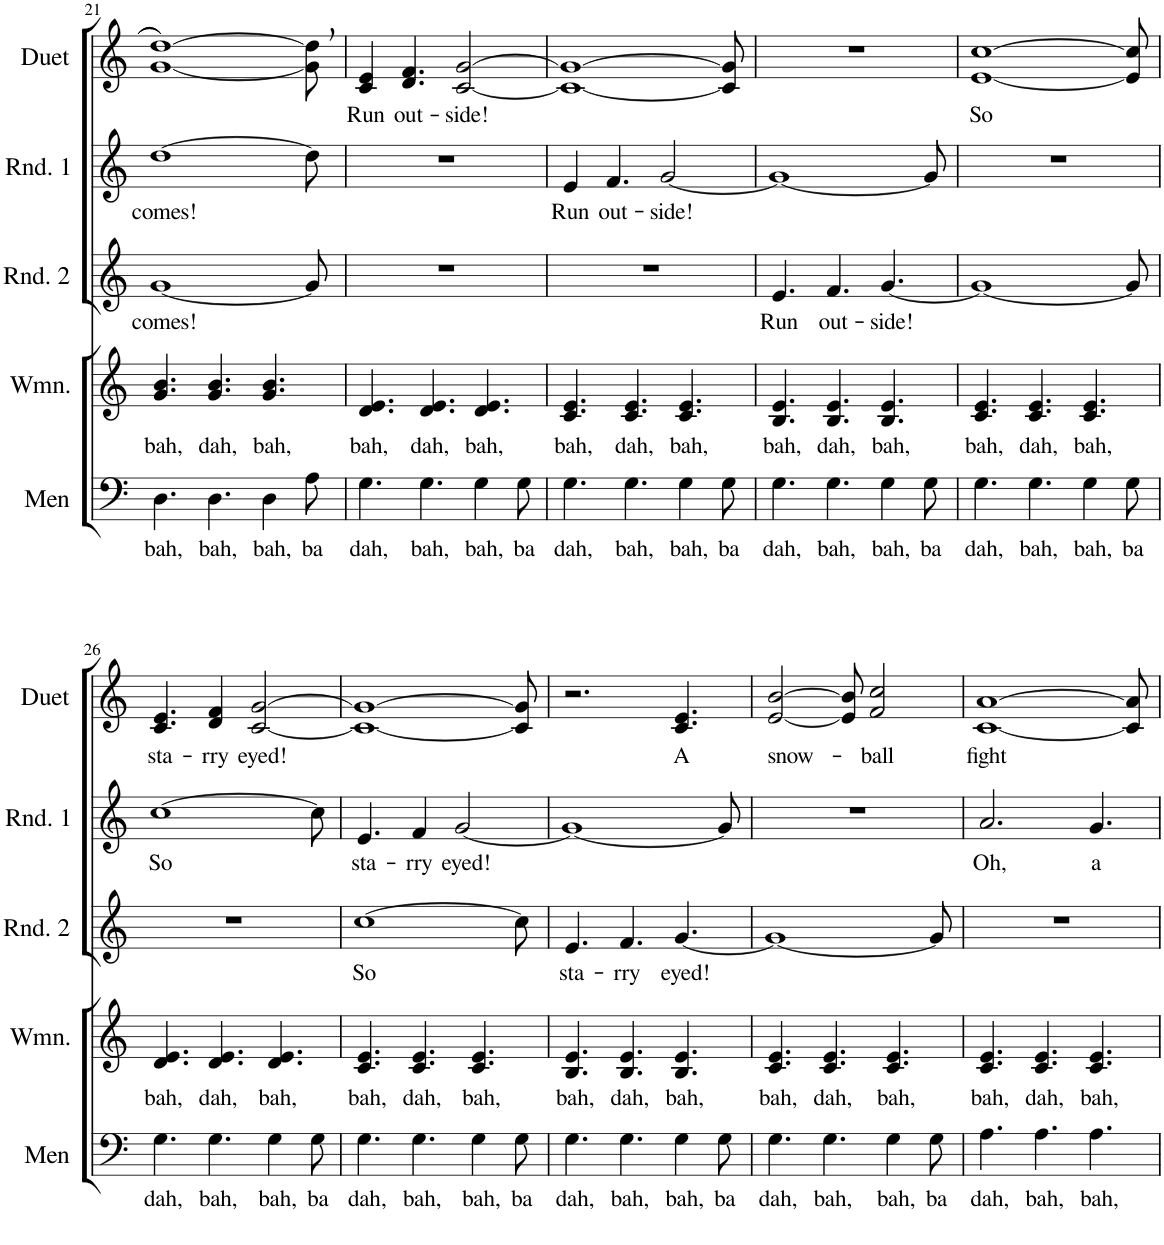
**kern	**text	**kern	**text	**kern	**text	**kern	**text	**kern	**text
*part5	*part5	*part4	*part4	*part3	*part3	*part2	*part2	*part1	*part1
*staff5	*staff5	*staff4	*staff4	*staff3	*staff3	*staff2	*staff2	*staff1	*staff1
*I"Men	*	*I"Women	*	*I"Round 2	*	*I"Round 1	*	*I"Duet	*
*I'Men	*	*I'Wmn.	*	*I'Rnd. 2	*	*I'Rnd. 1	*	*I'Duet	*
!!LO:PB:g=z
*clefF4	*	*clefG2	*	*clefG2	*	*clefG2	*	*clefG2	*
*k[]	*	*k[]	*	*k[]	*	*k[]	*	*k[]	*
*M9/8	*	*M9/8	*	*M9/8	*	*M9/8	*	*M9/8	*
=21	=21	=21	=21	=21	=21	=21	=21	=21	=21
!	!LO:LY:b	!	!LO:LY:b	!	!LO:LY:b	!	!LO:LY:b	!	!
4.D\	bah,	4.g/ 4.b/	bah,	[1g	comes!	[1dd	comes!	[1g [1dd	.
!	!LO:LY:b	!	!LO:LY:b	!	!	!	!	!	!
4.D\	bah,	4.g/ 4.b/	dah,	.	.	.	.	.	.
!	!LO:LY:b	!	!LO:LY:b	!	!	!	!	!	!
4D\	bah,	4.g/ 4.b/	bah,	.	.	.	.	.	.
!	!LO:LY:b	!	!	!	!	!	!	!	!
8A\	ba	.	.	8g/]	.	8dd\]	.	8g\], 8dd\],	.
=22	=22	=22	=22	=22	=22	=22	=22	=22	=22
!	!LO:LY:b	!	!LO:LY:b	!	!	!	!	!	!LO:LY:b
4.G\	dah,	4.d/ 4.e/	bah,	8%9r	.	8%9r	.	4c/ 4e/	Run
!	!	!	!	!	!	!	!	!	!LO:LY:b
.	.	.	.	.	.	.	.	4.d/ 4.f/	out-
!	!LO:LY:b	!	!LO:LY:b	!	!	!	!	!	!
4.G\	bah,	4.d/ 4.e/	dah,	.	.	.	.	.	.
!	!	!	!	!	!	!	!	!	!LO:LY:b
.	.	.	.	.	.	.	.	[2c/ [2g/	-side!
!	!LO:LY:b	!	!LO:LY:b	!	!	!	!	!	!
4G\	bah,	4.d/ 4.e/	bah,	.	.	.	.	.	.
!	!LO:LY:b	!	!	!	!	!	!	!	!
8G\	ba	.	.	.	.	.	.	.	.
=23	=23	=23	=23	=23	=23	=23	=23	=23	=23
!	!LO:LY:b	!	!LO:LY:b	!	!	!	!LO:LY:b	!	!
4.G\	dah,	4.c/ 4.e/	bah,	8%9r	.	4e/	Run	1c_ 1g_	.
!	!	!	!	!	!	!	!LO:LY:b	!	!
.	.	.	.	.	.	4.f/	out-	.	.
!	!LO:LY:b	!	!LO:LY:b	!	!	!	!	!	!
4.G\	bah,	4.c/ 4.e/	dah,	.	.	.	.	.	.
!	!	!	!	!	!	!	!LO:LY:b	!	!
.	.	.	.	.	.	[2g/	-side!	.	.
!	!LO:LY:b	!	!LO:LY:b	!	!	!	!	!	!
4G\	bah,	4.c/ 4.e/	bah,	.	.	.	.	.	.
!	!LO:LY:b	!	!	!	!	!	!	!	!
8G\	ba	.	.	.	.	.	.	8c/] 8g/]	.
=24	=24	=24	=24	=24	=24	=24	=24	=24	=24
!	!LO:LY:b	!	!LO:LY:b	!	!LO:LY:b	!	!	!	!
4.G\	dah,	4.B/ 4.e/	bah,	4.e/	Run	1g_	.	8%9r	.
!	!LO:LY:b	!	!LO:LY:b	!	!LO:LY:b	!	!	!	!
4.G\	bah,	4.B/ 4.e/	dah,	4.f/	out-	.	.	.	.
!	!LO:LY:b	!	!LO:LY:b	!	!LO:LY:b	!	!	!	!
4G\	bah,	4.B/ 4.e/	bah,	[4.g/	-side!	.	.	.	.
!	!LO:LY:b	!	!	!	!	!	!	!	!
8G\	ba	.	.	.	.	8g/]	.	.	.
=25	=25	=25	=25	=25	=25	=25	=25	=25	=25
!	!LO:LY:b	!	!LO:LY:b	!	!	!	!	!	!LO:LY:b
4.G\	dah,	4.c/ 4.e/	bah,	1g_	.	8%9r	.	[1e [1cc	So
!	!LO:LY:b	!	!LO:LY:b	!	!	!	!	!	!
4.G\	bah,	4.c/ 4.e/	dah,	.	.	.	.	.	.
!	!LO:LY:b	!	!LO:LY:b	!	!	!	!	!	!
4G\	bah,	4.c/ 4.e/	bah,	.	.	.	.	.	.
!	!LO:LY:b	!	!	!	!	!	!	!	!
8G\	ba	.	.	8g/]	.	.	.	8e/] 8cc/]	.
!!LO:LB:g=z
=26	=26	=26	=26	=26	=26	=26	=26	=26	=26
!	!LO:LY:b	!	!LO:LY:b	!	!	!	!LO:LY:b	!	!LO:LY:b
4.G\	dah,	4.d/ 4.e/	bah,	8%9r	.	[1cc	So	4.c/ 4.e/	sta-
!	!LO:LY:b	!	!LO:LY:b	!	!	!	!	!	!LO:LY:b
4.G\	bah,	4.d/ 4.e/	dah,	.	.	.	.	4d/ 4f/	-rry
!	!	!	!	!	!	!	!	!	!LO:LY:b
.	.	.	.	.	.	.	.	[2c/ [2g/	eyed!
!	!LO:LY:b	!	!LO:LY:b	!	!	!	!	!	!
4G\	bah,	4.d/ 4.e/	bah,	.	.	.	.	.	.
!	!LO:LY:b	!	!	!	!	!	!	!	!
8G\	ba	.	.	.	.	8cc\]	.	.	.
=27	=27	=27	=27	=27	=27	=27	=27	=27	=27
!	!LO:LY:b	!	!LO:LY:b	!	!LO:LY:b	!	!LO:LY:b	!	!
4.G\	dah,	4.c/ 4.e/	bah,	[1cc	So	4.e/	sta-	1c_ 1g_	.
!	!LO:LY:b	!	!LO:LY:b	!	!	!	!LO:LY:b	!	!
4.G\	bah,	4.c/ 4.e/	dah,	.	.	4f/	-rry	.	.
!	!	!	!	!	!	!	!LO:LY:b	!	!
.	.	.	.	.	.	[2g/	eyed!	.	.
!	!LO:LY:b	!	!LO:LY:b	!	!	!	!	!	!
4G\	bah,	4.c/ 4.e/	bah,	.	.	.	.	.	.
!	!LO:LY:b	!	!	!	!	!	!	!	!
8G\	ba	.	.	8cc\]	.	.	.	8c/] 8g/]	.
=28	=28	=28	=28	=28	=28	=28	=28	=28	=28
!	!LO:LY:b	!	!LO:LY:b	!	!LO:LY:b	!	!	!	!
4.G\	dah,	4.B/ 4.e/	bah,	4.e/	sta-	1g_	.	2.r	.
!	!LO:LY:b	!	!LO:LY:b	!	!LO:LY:b	!	!	!	!
4.G\	bah,	4.B/ 4.e/	dah,	4.f/	-rry	.	.	.	.
!	!LO:LY:b	!	!LO:LY:b	!	!LO:LY:b	!	!	!	!LO:LY:b
4G\	bah,	4.B/ 4.e/	bah,	[4.g/	eyed!	.	.	4.c/ 4.e/	A
!	!LO:LY:b	!	!	!	!	!	!	!	!
8G\	ba	.	.	.	.	8g/]	.	.	.
=29	=29	=29	=29	=29	=29	=29	=29	=29	=29
!	!LO:LY:b	!	!LO:LY:b	!	!	!	!	!	!LO:LY:b
4.G\	dah,	4.c/ 4.e/	bah,	1g_	.	8%9r	.	[2e/ [2b/	snow-
!	!LO:LY:b	!	!LO:LY:b	!	!	!	!	!	!
4.G\	bah,	4.c/ 4.e/	dah,	.	.	.	.	.	.
.	.	.	.	.	.	.	.	8e/] 8b/]	.
!	!	!	!	!	!	!	!	!	!LO:LY:b
.	.	.	.	.	.	.	.	2f/ 2cc/	-ball
!	!LO:LY:b	!	!LO:LY:b	!	!	!	!	!	!
4G\	bah,	4.c/ 4.e/	bah,	.	.	.	.	.	.
!	!LO:LY:b	!	!	!	!	!	!	!	!
8G\	ba	.	.	8g/]	.	.	.	.	.
=30	=30	=30	=30	=30	=30	=30	=30	=30	=30
!	!LO:LY:b	!	!LO:LY:b	!	!	!	!LO:LY:b	!	!LO:LY:b
4.A\	dah,	4.c/ 4.e/	bah,	8%9r	.	2.a/	Oh,	[1c [1a	fight
!	!LO:LY:b	!	!LO:LY:b	!	!	!	!	!	!
4.A\	bah,	4.c/ 4.e/	dah,	.	.	.	.	.	.
!	!LO:LY:b	!	!LO:LY:b	!	!	!	!LO:LY:b	!	!
4.A\	bah,	4.c/ 4.e/	bah,	.	.	4.g/	a	.	.
.	.	.	.	.	.	.	.	8c/] 8a/]	.
=	=	=	=	=	=	=	=	=	=
*-	*-	*-	*-	*-	*-	*-	*-	*-	*-
